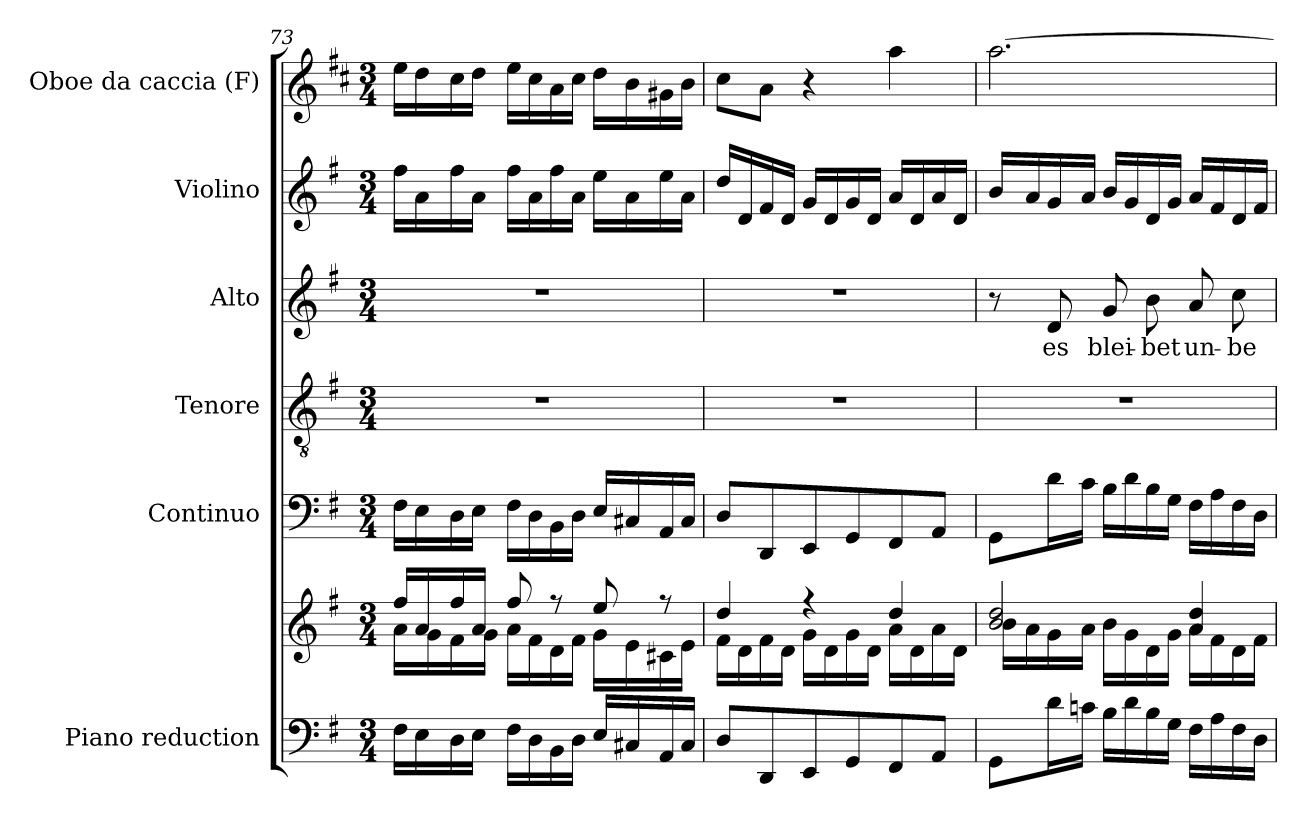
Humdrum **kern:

**kern	**kern	**kern	**kern	**kern	**text	**kern	**kern
*part6	*part6	*part5	*part4	*part3	*part3	*part2	*part1
*staff7	*staff6	*staff5	*staff4	*staff3	*staff3	*staff2	*staff1
*I"Piano reduction	*	*I"Continuo	*I"Tenore	*I"Alto	*	*I"Violino	*I"Oboe da caccia (F)
*I'Pno	*	*	*	*	*	*I'Vln	*
*clefF4	*clefG2	*clefF4	*clefGv2	*clefG2	*	*clefG2	*clefG2
*	*	*	*	*	*	*	*ITrd4c7
*k[f#]	*k[f#]	*k[f#]	*k[f#]	*k[f#]	*	*k[f#]	*k[f#]
*M3/4	*M3/4	*M3/4	*M3/4	*M3/4	*	*M3/4	*M3/4
=73	=73	=73	=73	=73	=73	=73	=73
*	*^	*	*	*	*	*	*
16F#\LL	16ff#/LL	16a\LL	16F#\LL	2.r	2.r	.	16ff#\LL	16a\LL
16E\	16a/	16g\	16E\	.	.	.	16a\	16g\
16D\	16ff#/	16f#\	16D\	.	.	.	16ff#\	16f#\
16E\JJ	16a/JJ	16g\JJ	16E\JJ	.	.	.	16a\JJ	16g\JJ
16F#\LL	8ff#/	16a\LL	16F#\LL	.	.	.	16ff#\LL	16a\LL
16D\	.	16f#\	16D\	.	.	.	16a\	16f#\
16BB\	8r	16d\	16BB\	.	.	.	16ff#\	16d\
16D\JJ	.	16f#\JJ	16D\JJ	.	.	.	16a\JJ	16f#\JJ
16E/LL	8ee/	16g\LL	16E/LL	.	.	.	16ee\LL	16g\LL
16C#X/	.	16e\	16C#X/	.	.	.	16a\	16e\
16AA/	8r	16c#X\	16AA/	.	.	.	16ee\	16c#X\
16C#/JJ	.	16e\JJ	16C#/JJ	.	.	.	16a\JJ	16e\JJ
=74	=74	=74	=74	=74	=74	=74	=74	=74
8D/L	4dd/	16f#\LL	8D/L	2.r	2.r	.	16dd/LL	8f#\L
.	.	16d\	.	.	.	.	16d/	.
8DD/	.	16f#\	8DD/	.	.	.	16f#/	8d\J
.	.	16d\JJ	.	.	.	.	16d/JJ	.
8EE/	4r	16g\LL	8EE/	.	.	.	16g/LL	4r
.	.	16d\	.	.	.	.	16d/	.
8GG/	.	16g\	8GG/	.	.	.	16g/	.
.	.	16d\JJ	.	.	.	.	16d/JJ	.
8FF#/	4dd/	16a\LL	8FF#/	.	.	.	16a/LL	4dd\
.	.	16d\	.	.	.	.	16d/	.
8AA/J	.	16a\	8AA/J	.	.	.	16a/	.
.	.	16d\JJ	.	.	.	.	16d/JJ	.
=75	=75	=75	=75	=75	=75	=75	=75	=75
8GG\L	2b/ 2dd/	16b\LL	8GG\L	2.r	8r	.	16b/LL	[2.dd\
.	.	16a\	.	.	.	.	16a/	.
!	!	!	!	!	!	!LO:LY:b	!	!
16d\L	.	16g\	16d\L	.	8d/	es	16g/	.
16cn\JJ	.	16a\JJ	16c\JJ	.	.	.	16a/JJ	.
!	!	!	!	!	!	!LO:LY:b	!	!
16B\LL	.	16b\LL	16B\LL	.	8g/	blei-	16b/LL	.
16d\	.	16g\	16d\	.	.	.	16g/	.
!	!	!	!	!	!	!LO:LY:b	!	!
16B\	.	16d\	16B\	.	8b\	bet	16d/	.
16G\JJ	.	16g\JJ	16G\JJ	.	.	.	16g/JJ	.
!	!	!	!	!	!	!LO:LY:b	!	!
16F#\LL	4a/ 4dd/	16a\LL	16F#\LL	.	8a/	un-	16a/LL	.
16A\	.	16f#\	16A\	.	.	.	16f#/	.
!	!	!	!	!	!	!LO:LY:b	!	!
16F#\	.	16d\	16F#\	.	8cc\	be-	16d/	.
16D\JJ	.	16f#\JJ	16D\JJ	.	.	.	16f#/JJ	.
*	*v	*v	*	*	*	*	*	*
=	=	=	=	=	=	=	=
*-	*-	*-	*-	*-	*-	*-	*-
